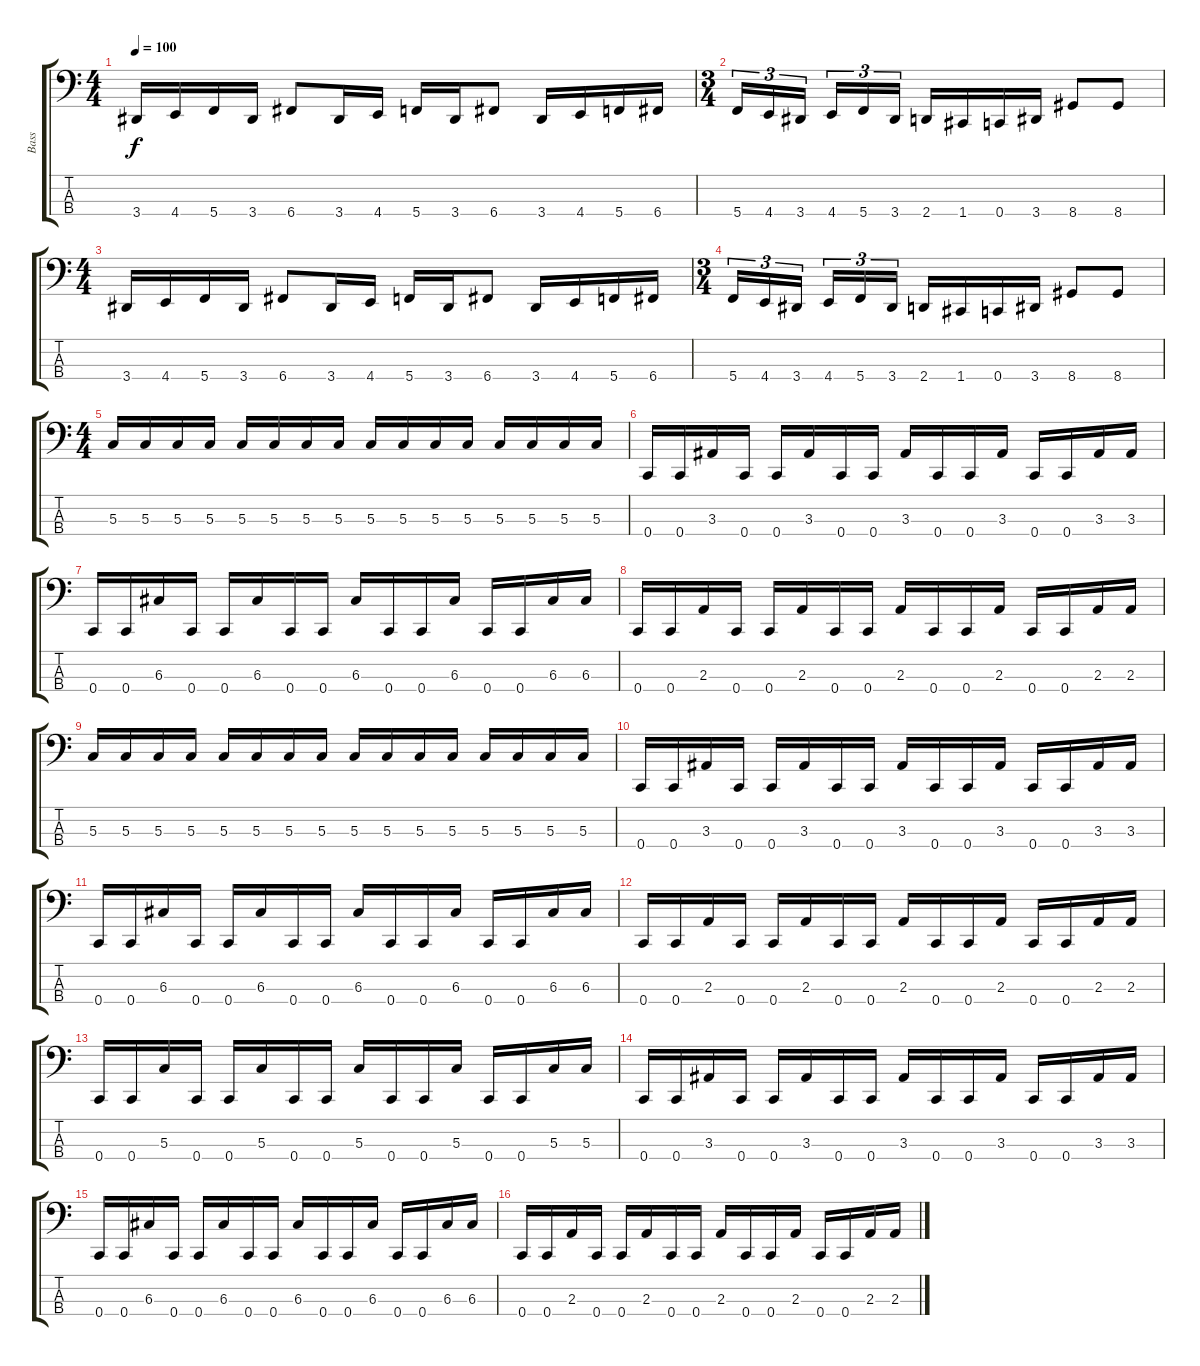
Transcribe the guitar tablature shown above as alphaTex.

\track ("Bass" "Bass") {instrument electricbassfinger}
\staff {score tabs}
\tuning (F2 C2 G1 C1) {hide}
\ts (4 4)
\tempo 100
\clef f4
\ks c
3.4.16{dy f} 4.4.16 5.4.16 3.4.16 6.4.8 3.4.16 4.4.16 5.4.16 3.4.16 6.4.8 3.4.16 4.4.16 5.4.16 6.4.16 |
\ts (3 4)
5.4.16{tu (3 2)} 4.4.16{tu (3 2)} 3.4.16{tu (3 2)} 4.4.16{tu (3 2)} 5.4.16{tu (3 2)} 3.4.16{tu (3 2)} 2.4.16 1.4.16 0.4.16 3.4.16 8.4.8 8.4.8 |
\ts (4 4)
3.4.16 4.4.16 5.4.16 3.4.16 6.4.8 3.4.16 4.4.16 5.4.16 3.4.16 6.4.8 3.4.16 4.4.16 5.4.16 6.4.16 |
\ts (3 4)
5.4.16{tu (3 2)} 4.4.16{tu (3 2)} 3.4.16{tu (3 2)} 4.4.16{tu (3 2)} 5.4.16{tu (3 2)} 3.4.16{tu (3 2)} 2.4.16 1.4.16 0.4.16 3.4.16 8.4.8 8.4.8 |
\ts (4 4)
5.3.16 5.3.16 5.3.16 5.3.16 5.3.16 5.3.16 5.3.16 5.3.16 5.3.16 5.3.16 5.3.16 5.3.16 5.3.16 5.3.16 5.3.16 5.3.16 |
0.4.16 0.4.16 3.3.16 0.4.16 0.4.16 3.3.16 0.4.16 0.4.16 3.3.16 0.4.16 0.4.16 3.3.16 0.4.16 0.4.16 3.3.16 3.3.16 |
0.4.16 0.4.16 6.3.16 0.4.16 0.4.16 6.3.16 0.4.16 0.4.16 6.3.16 0.4.16 0.4.16 6.3.16 0.4.16 0.4.16 6.3.16 6.3.16 |
0.4.16 0.4.16 2.3.16 0.4.16 0.4.16 2.3.16 0.4.16 0.4.16 2.3.16 0.4.16 0.4.16 2.3.16 0.4.16 0.4.16 2.3.16 2.3.16 |
5.3.16 5.3.16 5.3.16 5.3.16 5.3.16 5.3.16 5.3.16 5.3.16 5.3.16 5.3.16 5.3.16 5.3.16 5.3.16 5.3.16 5.3.16 5.3.16 |
0.4.16 0.4.16 3.3.16 0.4.16 0.4.16 3.3.16 0.4.16 0.4.16 3.3.16 0.4.16 0.4.16 3.3.16 0.4.16 0.4.16 3.3.16 3.3.16 |
0.4.16 0.4.16 6.3.16 0.4.16 0.4.16 6.3.16 0.4.16 0.4.16 6.3.16 0.4.16 0.4.16 6.3.16 0.4.16 0.4.16 6.3.16 6.3.16 |
0.4.16 0.4.16 2.3.16 0.4.16 0.4.16 2.3.16 0.4.16 0.4.16 2.3.16 0.4.16 0.4.16 2.3.16 0.4.16 0.4.16 2.3.16 2.3.16 |
0.4.16 0.4.16 5.3.16 0.4.16 0.4.16 5.3.16 0.4.16 0.4.16 5.3.16 0.4.16 0.4.16 5.3.16 0.4.16 0.4.16 5.3.16 5.3.16 |
0.4.16 0.4.16 3.3.16 0.4.16 0.4.16 3.3.16 0.4.16 0.4.16 3.3.16 0.4.16 0.4.16 3.3.16 0.4.16 0.4.16 3.3.16 3.3.16 |
0.4.16 0.4.16 6.3.16 0.4.16 0.4.16 6.3.16 0.4.16 0.4.16 6.3.16 0.4.16 0.4.16 6.3.16 0.4.16 0.4.16 6.3.16 6.3.16 |
0.4.16 0.4.16 2.3.16 0.4.16 0.4.16 2.3.16 0.4.16 0.4.16 2.3.16 0.4.16 0.4.16 2.3.16 0.4.16 0.4.16 2.3.16 2.3.16
